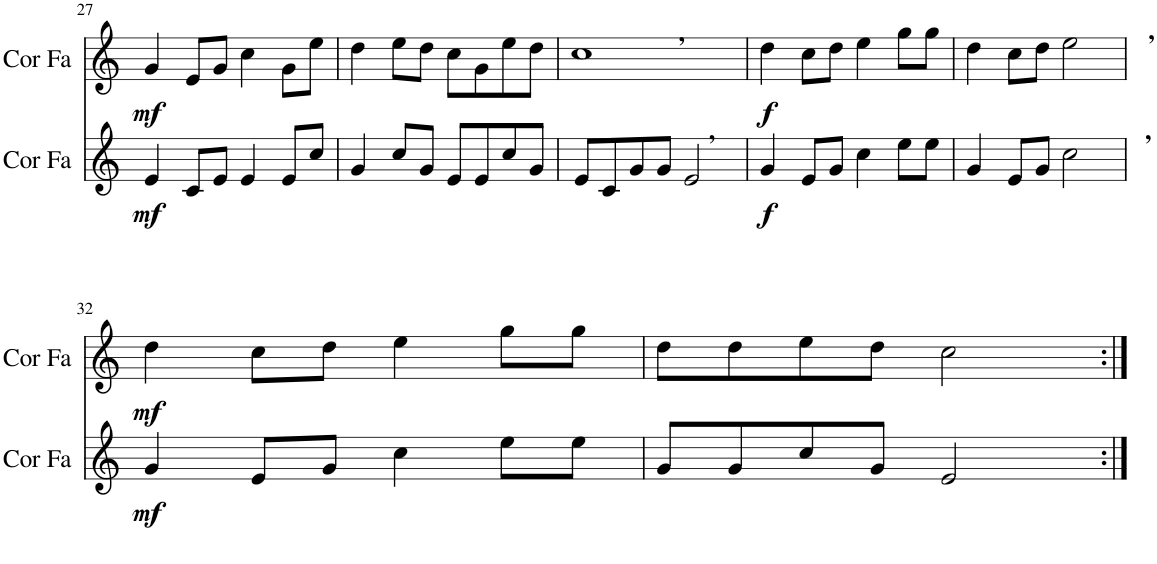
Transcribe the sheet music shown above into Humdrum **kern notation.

**kern	**dynam	**kern	**dynam
*part2	*part2	*part1	*part1
*staff2	*staff2	*staff1	*staff1
*I"Cor en Fa	*	*I"Cor en Fa	*
*I'Cor Fa	*	*I'Cor Fa	*
!!LO:PB:g=z
*clefG2	*	*clefG2	*
*Trd4c7	*	*Trd4c7	*
*k[]	*	*k[]	*
*M4/4	*	*M4/4	*
=27	=27	=27	=27
!	!LO:DY:b	!	!LO:DY:b
4e/	mf	4g/	mf
8c/L	.	8e/L	.
8e/J	.	8g/J	.
4e/	.	4cc\	.
8e/L	.	8g\L	.
8cc/J	.	8ee\J	.
=28	=28	=28	=28
4g/	.	4dd\	.
8cc/L	.	8ee\L	.
8g/J	.	8dd\J	.
8e/L	.	8cc\L	.
8e/	.	8g\	.
8cc/	.	8ee\	.
8g/J	.	8dd\J	.
=29	=29	=29	=29
!	!	!LO:TX:a:B:t=,	!
8e/L	.	1cc	.
8c/	.	.	.
8g/	.	.	.
8g/J	.	.	.
!LO:TX:a:B:t=,	!	!	!
2e/	.	.	.
=30	=30	=30	=30
!	!LO:DY:b	!	!LO:DY:b
4g/	f	4dd\	f
8e/L	.	8cc\L	.
8g/J	.	8dd\J	.
4cc\	.	4ee\	.
8ee\L	.	8gg\L	.
8ee\J	.	8gg\J	.
=31	=31	=31	=31
4g/	.	4dd\	.
8e/L	.	8cc\L	.
8g/J	.	8dd\J	.
!	!	!LO:TX:a:B:t=,	!
!LO:TX:a:B:t=,	!	!	!
2cc\	.	2ee\	.
!!LO:LB:g=z
=32	=32	=32	=32
!	!LO:DY:b	!	!LO:DY:b
4g/	mf	4dd\	mf
8e/L	.	8cc\L	.
8g/J	.	8dd\J	.
4cc\	.	4ee\	.
8ee\L	.	8gg\L	.
8ee\J	.	8gg\J	.
=33	=33	=33	=33
8g/L	.	8dd\L	.
8g/	.	8dd\	.
8cc/	.	8ee\	.
8g/J	.	8dd\J	.
2e/	.	2cc\	.
=:|!	=:|!	=:|!	=:|!
*-	*-	*-	*-
